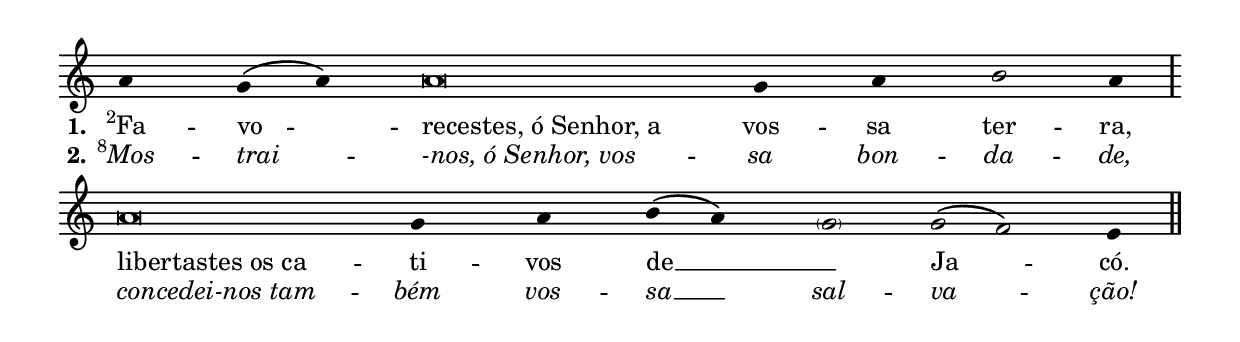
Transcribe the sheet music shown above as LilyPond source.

\version "2.24.1"

\include "gregorian.ly"
\version "2.24.1"

\include "../../modules/lilypond/neums.ily"

chantInchoatioIV = \relative c'' { \C a \CC g a }

chantTenorIV = \relative c'' { \T a }

chantFlexaIV = \relative c'' { \A a \C g }
chantFlexaCumEpenthesisIV = \relative c'' { \A a \eC g }

chantMediatioIV = \relative c'' { \C g a \A b \C a }
chantMediatioCumEpenthesisIV = \relative c'' {
  \C g a \A b \eC a
}

chantTerminatioCumEpenthesisIVE = \relative c'' {
  \C g a \CC b a \eAA g f \C e
}
chantTerminatioIVE = \relative c'' {
  \C g a \CC b a \AA g f \C e
}

\include "../../../modules/lilypond/neums.ily"
\include "../../../modules/lilypond/layout.ily"
\include "../../../modules/lilypond/lyrics.ily"

psalmChant = {
  \PsalmSignature
  \chantInchoatioIV
  \chantTenorIV
  \chantMediatioIV
  \divisioMaxima
  \chantTenorIV
  \chantTerminatioCumEpenthesisIVE
  \finalis
}

psalmVerseI = \lyricmode {
  \set stanza = "1."
  \VSup "2" Fa -- vo --
  \Tenor "recestes, ó Senhor, a"
  vos -- sa ter -- ra,
  \Tenor "libertastes os ca" -- ti -- vos de __ _ Ja -- có.
}

psalmVerseII = \lyricmode {
  \set stanza = "2."
  \AltLyrics
  \VSup "8" Mos -- trai --
  \Tenor "-nos, ó Senhor, vos" --
  sa bon -- da -- de,
  \Tenor "concedei-nos tam" -- bém vos -- sa __ sal -- va -- ção!
}

\GregorianTranscriptionLayout

\score {
  \new GregorianTranscriptionStaff <<
    \new GregorianTranscriptionVoice = "psalm" {
      \psalmChant
    }

    \new GregorianTranscriptionLyrics \lyricsto "psalm" \psalmVerseI
    \new GregorianTranscriptionLyrics \lyricsto "psalm" \psalmVerseII
  >>
}